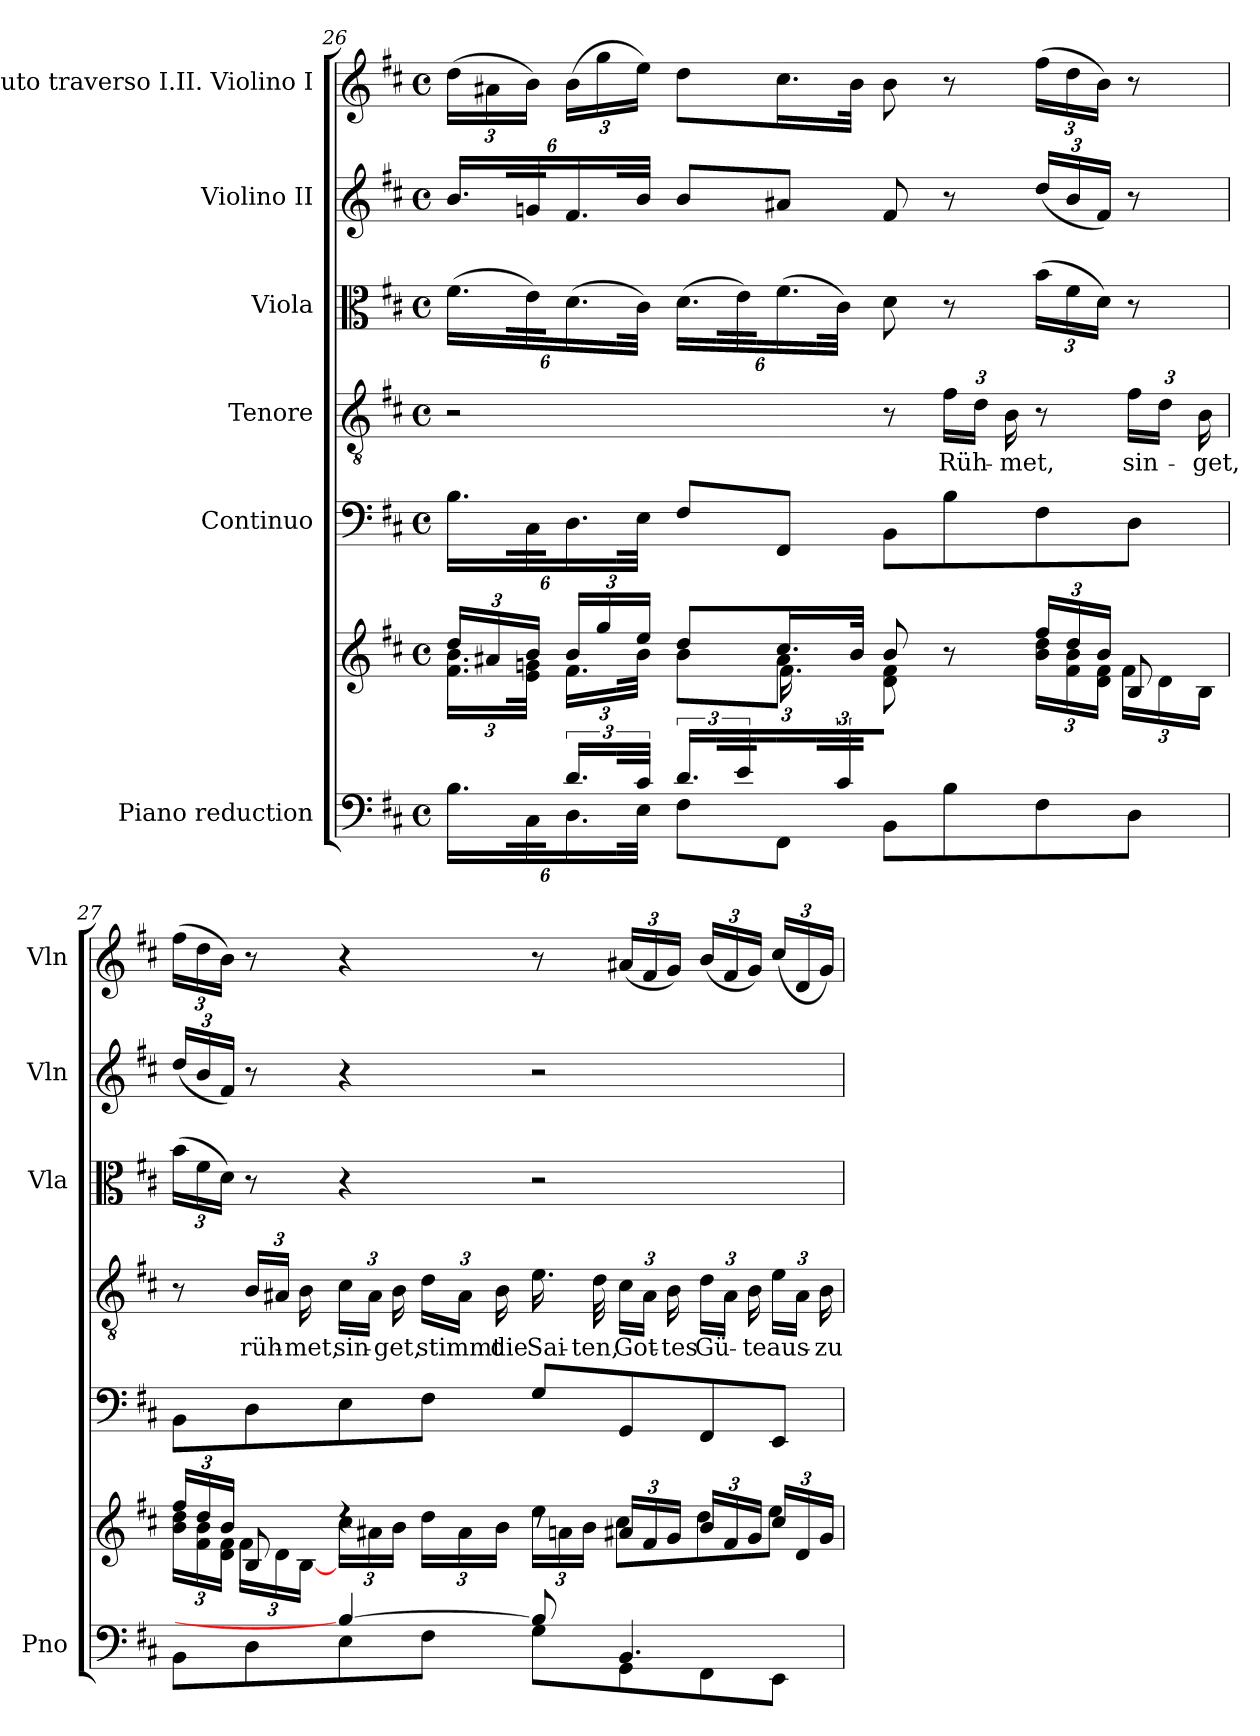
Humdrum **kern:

**kern	**kern	**dynam	**kern	**kern	**text	**kern	**kern	**kern
*part6	*part6	*part6	*part5	*part4	*part4	*part3	*part2	*part1
*staff7	*staff6	*staff6/7	*staff5	*staff4	*staff4	*staff3	*staff2	*staff1
*I"Piano reduction	*	*	*I"Continuo	*I"Tenore	*	*I"Viola	*I"Violino II	*I"Flauto traverso I.II. Violino I
*I'Pno	*	*	*	*	*	*I'Vla	*I'Vln	*I'Vln
!!LO:PB:g=z
*clefF4	*clefG2	*	*clefF4	*clefGv2	*	*clefC3	*clefG2	*clefG2
*k[f#c#]	*k[f#c#]	*	*k[f#c#]	*k[f#c#]	*	*k[f#c#]	*k[f#c#]	*k[f#c#]
*M4/4	*M4/4	*	*M4/4	*M4/4	*	*M4/4	*M4/4	*M4/4
*met(c)	*met(c)	*	*met(c)	*met(c)	*	*met(c)	*met(c)	*met(c)
=26	=26	=26	=26	=26	=26	=26	=26	=26
*^	*	*	*	*	*	*	*	*
*	*Xbrackettup	*Xbrackettup	*	*Xbrackettup	*	*	*Xbrackettup	*Xbrackettup	*Xbrackettup
*	*	*^	*	*	*	*	*	*	*
*	*	*	*^	*	*	*	*	*	*	*
8ryy	24.B\LL	24dd/LL	24.f#\ 24.b\LL	4.ryy	.	24.B\LL	2r	.	(>24.f#\LL	24.b/LL	(>24dd\LL
.	.	24a#X/	.	.	.	.	.	.	.	.	24a#X\
.	48rcyy	.	48rcccyy	.	.	48ryy	.	.	48rgyy	48reyy	.
.	48C#\K	24b/JJ	48e\ 48gn\JJk	.	.	48C#\K	.	.	48e\K)	48gn/K	24b\JJ)
.	48rcyy	.	48raayy	.	.	48ryy	.	.	48rgyy	48reyy	.
*brackettup	*Xbrackettup	*	*	*	*	*	*	*	*	*	*
24.d/LL	24.D\	24b/LL	24.f#\LL	.	.	24.D\	.	.	(>24.d\	24.f#/	(>24b\LL
.	.	24gg/	.	.	.	.	.	.	.	.	24gg\
48rBByy	48rcyy	.	48raayy	.	.	48ryy	.	.	48rgyy	48reyy	.
48c#/JJk	48E\JJk	24ee/JJ	48b\JJk	.	.	48E\JJk	.	.	48c#\JJk)	48b/JJk	24ee\JJ)
48ryy	48ryy	.	48ryy	.	.	48ryy	.	.	48ryy	48ryy	.
*brackettup	*	*	*	*	*	*	*	*	*	*	*
24.d/LL	8F#\L	8dd/L	8b\L	.	.	8F#/L	.	.	(>24.d\LL	8b/L	8dd\L
48rEEyy	.	.	.	.	.	.	.	.	48rgyy	.	.
48e/K	.	.	.	.	.	.	.	.	48e\K)	.	.
48rEEyy	.	.	.	.	.	.	.	.	48rgyy	.	.
16ryy	8FF#\J	16.cc#/L	8a#\J	24.f#\	.	8FF#/J	.	.	(>24.f#\	8a#X/J	16.cc#\L
48rEEyy	.	.	.	2ryy	.	.	.	.	48rgyy	.	.
48c#/JJk	.	.	.	.	.	.	.	.	48c#\JJk)	.	.
.	.	32b/JJk	.	.	.	.	.	.	.	.	32b\JJk
48ryy	.	.	.	.	.	.	.	.	48ryy	.	.
2ryy	8BB\L	8b/	8d\ 8f#\	.	.	8BB\L	8r	.	8d\	8f#/	8b\
*	*	*	*	*	*	*	*Xbrackettup	*	*	*	*
!	!	!	!	!	!LO:DY:b	!	!	!LO:LY:b	!	!	!
!	!	!	!	!	!LO:DY:n=1:b	!	!	!	!	!	!
!	!	!	!	!	!LO:DY:n=2:b	!	!	!	!	!	!
.	8B\	8r	8ryy	.	other-dynamics p other-dynamics	8B\	24f#\LL	Rüh-	8r	8r	8r
.	.	.	.	.	.	.	24d\JJ	.	.	.	.
!	!	!	!	!	!	!	!	!LO:LY:b	!	!	!
.	.	.	.	.	.	.	24B\	-met,	.	.	.
.	8F#\	24ff#/LL	24b\ 24dd\LL	.	.	8F#\	8r	.	(>24b\LL	(<24dd/LL	(>24ff#\LL
.	.	24dd/	24f#\ 24b\	.	.	.	.	.	24f#\	24b/	24dd\
.	.	24b/JJ	24d\ 24f#\JJ	.	.	.	.	.	24d\JJ)	24f#/JJ)	24b\JJ)
!	!	!	!	!	!	!	!	!LO:LY:b	!	!	!
.	8D\J	8B/	24f#\LL	.	.	8D\J	24f#\LL	sin-	8r	8r	8r
.	.	.	24d\	.	.	.	24d\JJ	.	.	.	.
.	.	.	.	16ryy	.	.	.	.	.	.	.
!	!	!	!	!	!	!	!	!LO:LY:b	!	!	!
.	.	.	24B\JJ	.	.	.	24B\	-get,	.	.	.
*	*	*	*v	*v	*	*	*	*	*	*	*
=27	=27	=27	=27	=27	=27	=27	=27	=27	=27	=27
4ryy	8BB\L	24ff#/LL	24b\ 24dd\LL	.	8BB\L	8r	.	(>24b\LL	(<24dd/LL	(>24ff#\LL
.	.	24dd/	24f#\ 24b\	.	.	.	.	24f#\	24b/	24dd\
.	.	24b/JJ	24d\ 24f#\JJ	.	.	.	.	24d\JJ)	24f#/JJ)	24b\JJ)
!	!	!	!	!	!	!	!LO:LY:b	!	!	!
.	8D\	8B/	24f#\LL	.	8D\	24B/LL	rüh-	8r	8r	8r
.	.	.	24d\	.	.	24A#X/JJ	.	.	.	.
!	!	!	!	!	!	!	!LO:LY:b	!	!	!
.	.	.	[24B\JJ	.	.	24B\	-met,	.	.	.
!	!	!	!	!	!	!	!LO:LY:b	!	!	!
4B/_	8E\	4rdd	24cc#\LL	.	8E\	24c#\LL	sin-	4r	4r	4r
.	.	.	24a#X\	.	.	24A#\JJ	.	.	.	.
!	!	!	!	!	!	!	!LO:LY:b	!	!	!
.	.	.	24b\JJ	.	.	24B\	-get,	.	.	.
!	!	!	!	!	!	!	!LO:LY:b	!	!	!
.	8F#\J	.	24dd\LL	.	8F#\J	24d\LL	stimmt	.	.	.
.	.	.	24a#\	.	.	24A#\JJ	.	.	.	.
!	!	!	!	!	!	!	!LO:LY:b	!	!	!
.	.	.	24b\JJ	.	.	24B\	die	.	.	.
!	!	!	!	!	!	!	!LO:LY:b	!	!	!
8B/]	8G\L	8rdd	24ee\LL	.	8G/L	16.e\	Sai-	2r	2r	8r
.	.	.	24an\	.	.	.	.	.	.	.
.	.	.	24b\JJ	.	.	.	.	.	.	.
!	!	!	!	!	!	!	!LO:LY:b	!	!	!
.	.	.	.	.	.	32d\	-ten,	.	.	.
!	!	!	!	!	!	!	!LO:LY:b	!	!	!
4.BB/	8GG\	24a#X/LL	8cc#\L	.	8GG/	24c#\LL	Got-	.	.	(<24a#X/LL
.	.	24f#/	.	.	.	24A#\JJ	.	.	.	24f#/
!	!	!	!	!	!	!	!LO:LY:b	!	!	!
.	.	24g/JJ	.	.	.	24B\	-tes	.	.	24g/JJ)
!	!	!	!	!	!	!	!LO:LY:b	!	!	!
.	8FF#\	24b/LL	8dd\	.	8FF#/	24d\LL	Gü-	.	.	(<24b/LL
.	.	24f#/	.	.	.	24A#\JJ	.	.	.	24f#/
!	!	!	!	!	!	!	!LO:LY:b	!	!	!
.	.	24g/JJ	.	.	.	24B\	-te	.	.	24g/JJ)
!	!	!	!	!	!	!	!LO:LY:b	!	!	!
.	8EE\J	24cc#/LL	8ee\J	.	8EE/J	24e\LL	aus-	.	.	(<24cc#/LL
.	.	24d/	.	.	.	24A#\JJ	.	.	.	24d/
!	!	!	!	!	!	!	!LO:LY:b	!	!	!
.	.	24g/JJ	.	.	.	24B\	-zu-	.	.	24g/JJ)
*v	*v	*	*	*	*	*	*	*	*	*
*	*v	*v	*	*	*	*	*	*	*
=	=	=	=	=	=	=	=	=
*-	*-	*-	*-	*-	*-	*-	*-	*-
